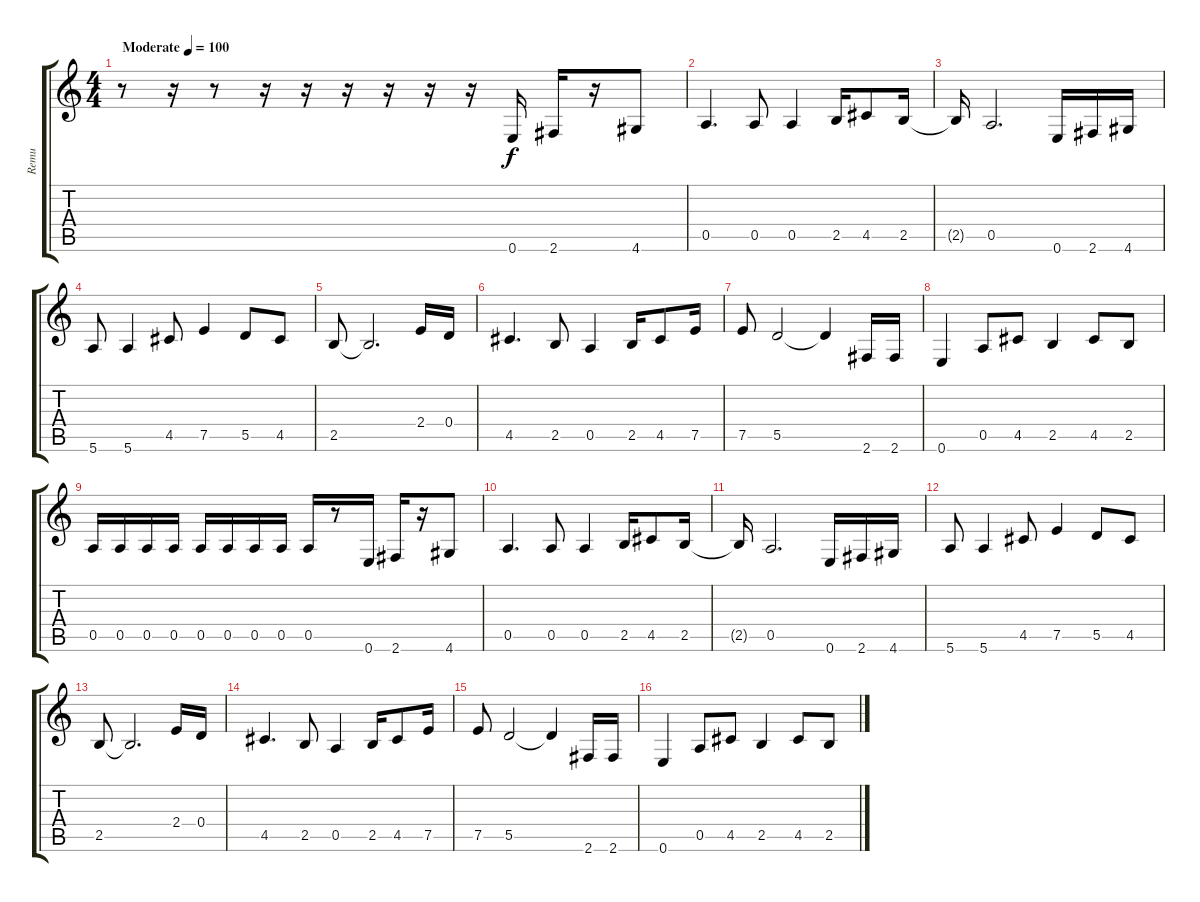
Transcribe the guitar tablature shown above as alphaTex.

\track ("Remu" "Remu") {instrument overdrivenguitar}
\staff {score tabs}
\tuning (E4 B3 G3 D3 A2 E2) {hide}
\ts (4 4)
\tempo (100 "Moderate")
\clef g2
\ks c
r.8{dy f instrument overdrivenguitar} r.16 r.8 r.16 r.16 r.16 r.16 r.16 r.16 0.6.16 2.6.16 r.16 4.6.8 |
0.5.4{d} 0.5.8 0.5.4 2.5.16 4.5.8 2.5.16 |
2.5{t}.16 0.5.2{d} 0.6.16 2.6.16 4.6.16 |
5.6.8 5.6.4 4.5.8 7.5.4 5.5.8 4.5.8 |
2.5.8 2.5{t}.2{d} 2.4.16 0.4.16 |
4.5.4{d} 2.5.8 0.5.4 2.5.16 4.5.8 7.5.16 |
7.5.8 5.5.2 5.5{t}.4 2.6.16 2.6.16 |
0.6.4 0.5.8 4.5.8 2.5.4 4.5.8 2.5.8 |
0.5.16 0.5.16 0.5.16 0.5.16 0.5.16 0.5.16 0.5.16 0.5.16 0.5.16 r.8 0.6.16 2.6.16 r.16 4.6.8 |
0.5.4{d} 0.5.8 0.5.4 2.5.16 4.5.8 2.5.16 |
2.5{t}.16 0.5.2{d} 0.6.16 2.6.16 4.6.16 |
5.6.8 5.6.4 4.5.8 7.5.4 5.5.8 4.5.8 |
2.5.8 2.5{t}.2{d} 2.4.16 0.4.16 |
4.5.4{d} 2.5.8 0.5.4 2.5.16 4.5.8 7.5.16 |
7.5.8 5.5.2 5.5{t}.4 2.6.16 2.6.16 |
0.6.4 0.5.8 4.5.8 2.5.4 4.5.8 2.5.8
